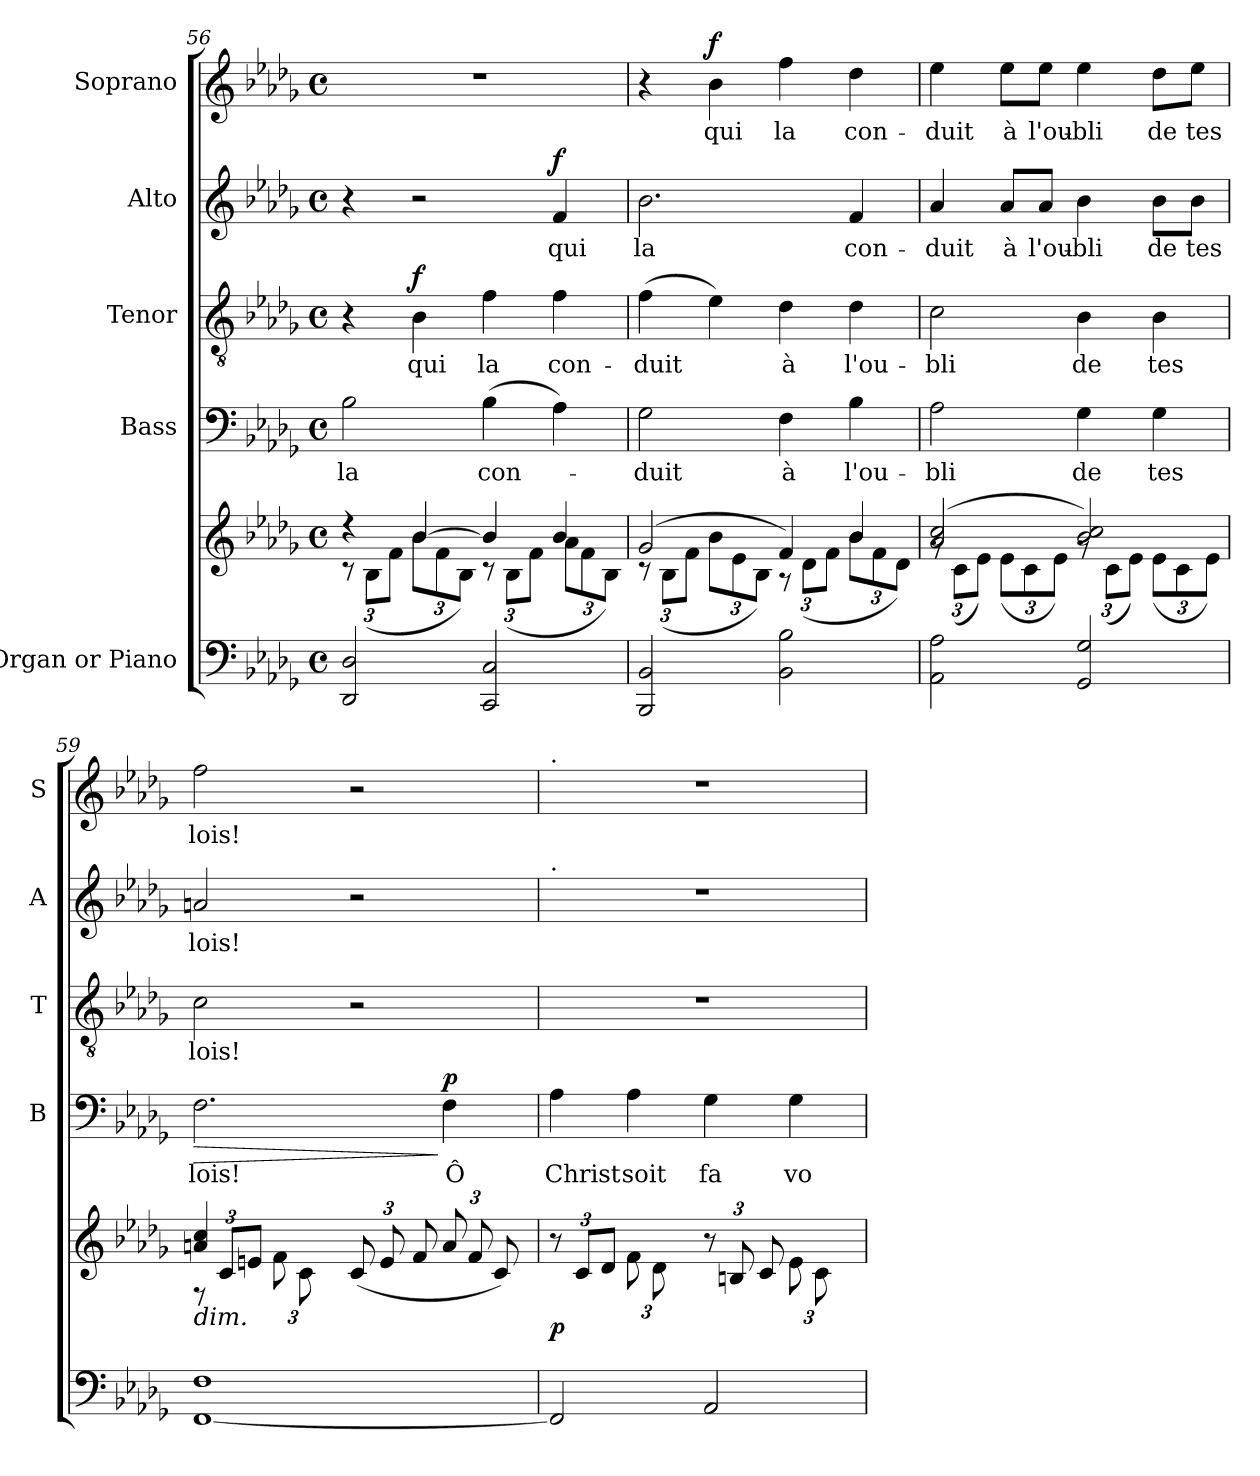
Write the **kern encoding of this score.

**kern	**kern	**dynam	**kern	**text	**dynam	**kern	**text	**dynam	**kern	**text	**dynam	**kern	**text	**dynam
*part5	*part5	*part5	*part4	*part4	*part4	*part3	*part3	*part3	*part2	*part2	*part2	*part1	*part1	*part1
*staff6	*staff5	*staff5/6	*staff4	*staff4	*staff4	*staff3	*staff3	*staff3	*staff2	*staff2	*staff2	*staff1	*staff1	*staff1
*I"Organ or Piano	*	*	*I"Bass	*	*	*I"Tenor	*	*	*I"Alto	*	*	*I"Soprano	*	*
*	*	*	*I'B	*	*	*I'T	*	*	*I'A	*	*	*I'S	*	*
*clefF4	*clefG2	*	*clefF4	*	*	*clefGv2	*	*	*clefG2	*	*	*clefG2	*	*
*k[b-e-a-d-g-]	*k[b-e-a-d-g-]	*	*k[b-e-a-d-g-]	*	*	*k[b-e-a-d-g-]	*	*	*k[b-e-a-d-g-]	*	*	*k[b-e-a-d-g-]	*	*
*M4/4	*M4/4	*	*M4/4	*	*	*M4/4	*	*	*M4/4	*	*	*M4/4	*	*
*met(c)	*met(c)	*	*met(c)	*	*	*met(c)	*	*	*met(c)	*	*	*met(c)	*	*
=56	=56	=56	=56	=56	=56	=56	=56	=56	=56	=56	=56	=56	=56	=56
*	*^	*	*	*	*	*	*	*	*	*	*	*	*	*
*	*	*Xbrackettup	*	*	*	*	*	*	*	*	*	*	*	*	*
!	!	!	!	!	!LO:LY:b	!	!	!	!	!	!	!	!	!	!
2DD-/ 2D-/	4r	12r	.	2B-\	la	.	4r	.	.	4r	.	.	1r	.	.
.	.	(<12B-\L	.	.	.	.	.	.	.	.	.	.	.	.	.
.	.	12f\J	.	.	.	.	.	.	.	.	.	.	.	.	.
!	!	!	!	!	!	!	!	!LO:LY:b	!LO:DY:a	!	!	!	!	!	!
.	[4b-/	12b-\L	.	.	.	.	4B-\	qui	f	2r	.	.	.	.	.
.	.	12f\	.	.	.	.	.	.	.	.	.	.	.	.	.
.	.	12B-\J)	.	.	.	.	.	.	.	.	.	.	.	.	.
!	!	!	!	!	!LO:LY:b	!	!	!LO:LY:b	!	!	!	!	!	!	!
2CC/ 2C/	4b-/]	12r	.	(>4B-\	con-	.	4f\	la	.	.	.	.	.	.	.
.	.	(<12B-\L	.	.	.	.	.	.	.	.	.	.	.	.	.
.	.	12f\J	.	.	.	.	.	.	.	.	.	.	.	.	.
!	!	!	!	!	!	!	!	!LO:LY:b	!	!	!LO:LY:b	!LO:DY:a	!	!	!
.	4b-/	12a-i\L	.	4A-\)	.	.	4f\	con-	.	4f/	qui	f	.	.	.
.	.	12f\	.	.	.	.	.	.	.	.	.	.	.	.	.
.	.	12B-\J)	.	.	.	.	.	.	.	.	.	.	.	.	.
=57	=57	=57	=57	=57	=57	=57	=57	=57	=57	=57	=57	=57	=57	=57	=57
!	!	!	!	!	!LO:LY:b	!	!	!LO:LY:b	!	!	!LO:LY:b	!	!	!	!
2BBB-/ 2BB-/	(>2g-/	12r	.	2G-\	-duit	.	(>4f\	-duit	.	2.b-\	la	.	4r	.	.
.	.	(<12B-\L	.	.	.	.	.	.	.	.	.	.	.	.	.
.	.	12f\J	.	.	.	.	.	.	.	.	.	.	.	.	.
!	!	!	!	!	!	!	!	!	!	!	!	!	!	!LO:LY:b	!LO:DY:a
.	.	12b-\L	.	.	.	.	4e-\)	.	.	.	.	.	4b-\	qui	f
.	.	12e-\	.	.	.	.	.	.	.	.	.	.	.	.	.
.	.	12B-\J)	.	.	.	.	.	.	.	.	.	.	.	.	.
!	!	!	!	!	!LO:LY:b	!	!	!LO:LY:b	!	!	!	!	!	!LO:LY:b	!
2BB-\ 2B-\	4f/)	12r	.	4F\	à	.	4d-\	à	.	.	.	.	4ff\	la	.
.	.	(<12d-\L	.	.	.	.	.	.	.	.	.	.	.	.	.
.	.	12f\J	.	.	.	.	.	.	.	.	.	.	.	.	.
!	!	!	!	!	!LO:LY:b	!	!	!LO:LY:b	!	!	!LO:LY:b	!	!	!LO:LY:b	!
.	4b-/	12b-\L	.	4B-\	l'ou-	.	4d-\	l'ou-	.	4f/	con-	.	4dd-\	con-	.
.	.	12f\	.	.	.	.	.	.	.	.	.	.	.	.	.
.	.	12d-\J)	.	.	.	.	.	.	.	.	.	.	.	.	.
!!LO:LB:g=z
=58	=58	=58	=58	=58	=58	=58	=58	=58	=58	=58	=58	=58	=58	=58	=58
!	!	!	!	!	!LO:LY:b	!	!	!LO:LY:b	!	!	!LO:LY:b	!	!	!LO:LY:b	!
2AA-\ 2A-\	(>2a-/ 2cc/	12rg	.	2A-\	-bli	.	2c\	-bli	.	4a-/	-duit	.	4ee-\	-duit	.
.	.	(<12c\L	.	.	.	.	.	.	.	.	.	.	.	.	.
.	.	12e-\J)	.	.	.	.	.	.	.	.	.	.	.	.	.
!	!	!	!	!	!	!	!	!	!	!	!LO:LY:b	!	!	!LO:LY:b	!
.	.	(<12e-\L	.	.	.	.	.	.	.	8a-/L	à	.	8ee-\L	à	.
.	.	12c\	.	.	.	.	.	.	.	.	.	.	.	.	.
!	!	!	!	!	!	!	!	!	!	!	!LO:LY:b	!	!	!LO:LY:b	!
.	.	.	.	.	.	.	.	.	.	8a-/J	l'ou-	.	8ee-\J	l'ou-	.
.	.	12e-\J)	.	.	.	.	.	.	.	.	.	.	.	.	.
!	!	!	!	!	!LO:LY:b	!	!	!LO:LY:b	!	!	!LO:LY:b	!	!	!LO:LY:b	!
2GG-/ 2G-/	2b-/ 2cc/)	12rg	.	4G-\	de	.	4B-\	de	.	4b-\	-bli	.	4ee-\	-bli	.
.	.	(<12c\L	.	.	.	.	.	.	.	.	.	.	.	.	.
.	.	12e-\J)	.	.	.	.	.	.	.	.	.	.	.	.	.
!	!	!	!	!	!LO:LY:b	!	!	!LO:LY:b	!	!	!LO:LY:b	!	!	!LO:LY:b	!
.	.	(<12e-\L	.	4G-\	tes	.	4B-\	tes	.	8b-\L	de	.	8dd-\L	de	.
.	.	12c\	.	.	.	.	.	.	.	.	.	.	.	.	.
!	!	!	!	!	!	!	!	!	!	!	!LO:LY:b	!	!	!LO:LY:b	!
.	.	.	.	.	.	.	.	.	.	8b-\J	tes	.	8ee-\J	tes	.
.	.	12e-\J)	.	.	.	.	.	.	.	.	.	.	.	.	.
=59	=59	=59	=59	=59	=59	=59	=59	=59	=59	=59	=59	=59	=59	=59	=59
*^	*	*	*	*	*	*	*	*	*	*	*	*	*	*	*
!LO:TX:a:i:t=dim.	!	!	!	!	!	!	!	!	!	!	!	!	!	!	!	!
!	!	!	!	!	!	!LO:LY:b	!LO:HP:b	!	!LO:LY:b	!	!	!LO:LY:b	!	!	!LO:LY:b	!
12%5ryy	[1FF 1F	12rF	4an/ 4cc/	.	2.F\	lois!	>	2c\	lois!	.	2an/	lois!	.	2ff\	lois!	.
.	.	(>12c/L	.	.	.	.	.	.	.	.	.	.	.	.	.	.
.	.	12en/J	.	.	.	.	.	.	.	.	.	.	.	.	.	.
.	.	12f\L	2.ryy	.	.	.	.	.	.	.	.	.	.	.	.	.
.	.	12c\	.	.	.	.	.	.	.	.	.	.	.	.	.	.
12An/J)	.	12ryy	.	.	.	.	.	.	.	.	.	.	.	.	.	.
2ryy	.	(<12c/L	.	.	.	.	.	2r	.	.	2r	.	.	2r	.	.
.	.	12e/	.	.	.	.	.	.	.	.	.	.	.	.	.	.
.	.	12f/J	.	.	.	.	.	.	.	.	.	.	.	.	.	.
!	!	!	!	!	!	!LO:LY:b	!LO:DY:n=1:a	!	!	!	!	!	!	!	!	!
.	.	12a/L	.	.	4F\	Ô	] p	.	.	.	.	.	.	.	.	.
.	.	12f/	.	.	.	.	.	.	.	.	.	.	.	.	.	.
.	.	12c/J)	.	.	.	.	.	.	.	.	.	.	.	.	.	.
*	*	*v	*v	*	*	*	*	*	*	*	*	*	*	*	*	*
=60	=60	=60	=60	=60	=60	=60	=60	=60	=60	=60	=60	=60	=60	=60	=60
!	!	!	!	!	!	!	!	!	!	!	!	!	!LO:TX:a:t=.	!	!
!	!	!	!	!	!	!	!	!	!	!LO:TX:a:t=.	!	!	!	!	!
!	!	!	!LO:DY:a=2	!	!LO:LY:b	!	!	!	!	!	!	!	!	!	!
12%5ryy	2FF/]	12r	p	4A-\	Christ	.	1r	.	.	1r	.	.	1r	.	.
.	.	(>12c/L	.	.	.	.	.	.	.	.	.	.	.	.	.
.	.	12d-/J	.	.	.	.	.	.	.	.	.	.	.	.	.
!	!	!	!	!	!LO:LY:b	!	!	!	!	!	!	!	!	!	!
.	.	12f\L	.	4A-\	soit	.	.	.	.	.	.	.	.	.	.
.	.	12d-\	.	.	.	.	.	.	.	.	.	.	.	.	.
12A-i/J)	.	12ryy	.	.	.	.	.	.	.	.	.	.	.	.	.
!	!	!	!	!	!LO:LY:b	!	!	!	!	!	!	!	!	!	!
12%5ryy	2AA-/	12r	.	4G-\	fa	.	.	.	.	.	.	.	.	.	.
.	.	(>12Bn/L	.	.	.	.	.	.	.	.	.	.	.	.	.
.	.	12c/J	.	.	.	.	.	.	.	.	.	.	.	.	.
!	!	!	!	!	!LO:LY:b	!	!	!	!	!	!	!	!	!	!
.	.	12e-\L	.	4G-\	vo	.	.	.	.	.	.	.	.	.	.
.	.	12c\	.	.	.	.	.	.	.	.	.	.	.	.	.
12A-/J)	.	12ryy	.	.	.	.	.	.	.	.	.	.	.	.	.
*v	*v	*	*	*	*	*	*	*	*	*	*	*	*	*	*
=	=	=	=	=	=	=	=	=	=	=	=	=	=	=
*-	*-	*-	*-	*-	*-	*-	*-	*-	*-	*-	*-	*-	*-	*-
